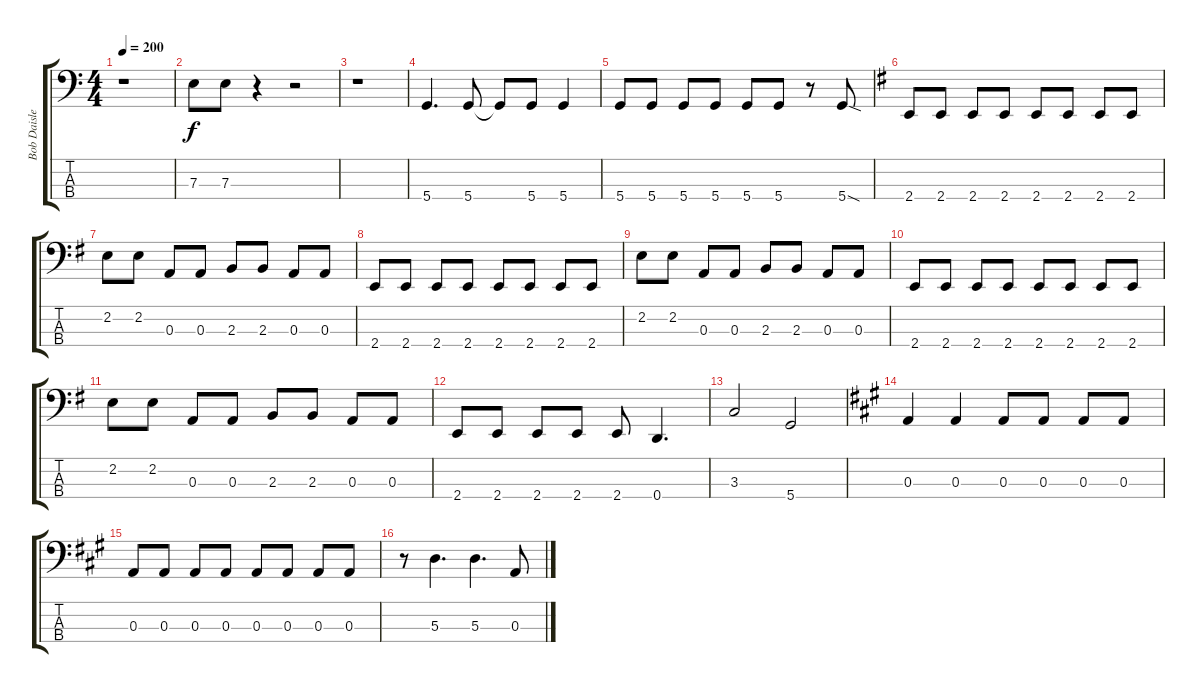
\track ("Bob Daisley" "Bob Daisle") {instrument electricbassfinger}
\staff {score tabs}
\tuning (G2 D2 A1 D1) {hide}
\ts (4 4)
\tempo 200
\clef f4
\ks c
r.1{dy f} |
7.3.8 7.3.8 r.4 r.2 |
r.1 |
5.4.4{d} 5.4.8 5.4{t}.8 5.4.8 5.4.4 |
5.4.8 5.4.8 5.4.8 5.4.8 5.4.8 5.4.8 r.8 5.4{sod}.8 |
\ks g
2.4.8 2.4.8 2.4.8 2.4.8 2.4.8 2.4.8 2.4.8 2.4.8 |
2.2.8 2.2.8 0.3.8 0.3.8 2.3.8 2.3.8 0.3.8 0.3.8 |
2.4.8 2.4.8 2.4.8 2.4.8 2.4.8 2.4.8 2.4.8 2.4.8 |
2.2.8 2.2.8 0.3.8 0.3.8 2.3.8 2.3.8 0.3.8 0.3.8 |
2.4.8 2.4.8 2.4.8 2.4.8 2.4.8 2.4.8 2.4.8 2.4.8 |
2.2.8 2.2.8 0.3.8 0.3.8 2.3.8 2.3.8 0.3.8 0.3.8 |
2.4.8 2.4.8 2.4.8 2.4.8 2.4.8 0.4.4{d} |
3.3.2 5.4.2 |
\ks a
0.3.4 0.3.4 0.3.8 0.3.8 0.3.8 0.3.8 |
0.3.8 0.3.8 0.3.8 0.3.8 0.3.8 0.3.8 0.3.8 0.3.8 |
r.8 5.3.4{d} 5.3.4{d} 0.3.8
